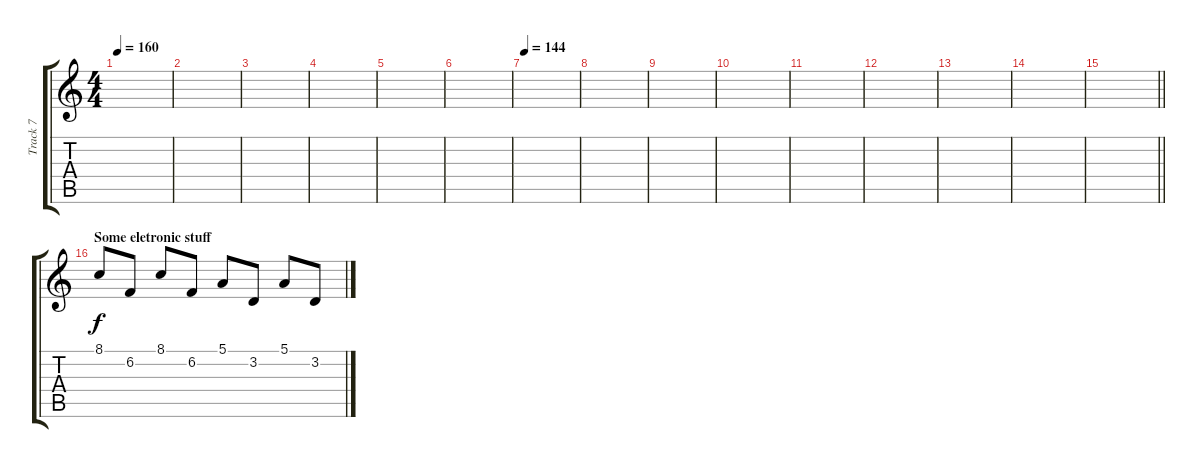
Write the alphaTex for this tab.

\track ("Track 7" "Track 7") {instrument pad1newage}
\staff {score tabs}
\tuning (E4 B3 G3 D3 A2 D2) {hide}
\ts (4 4)
\tempo 160
\clef g2
\ks c
|
|
|
|
|
|
\tempo 144
|
|
|
|
|
|
|
|
\barLineRight lightlight
|
\section ("" "Some eletronic stuff")
8.1.8 6.2.8 8.1.8 6.2.8 5.1.8 3.2.8 5.1.8 3.2.8
